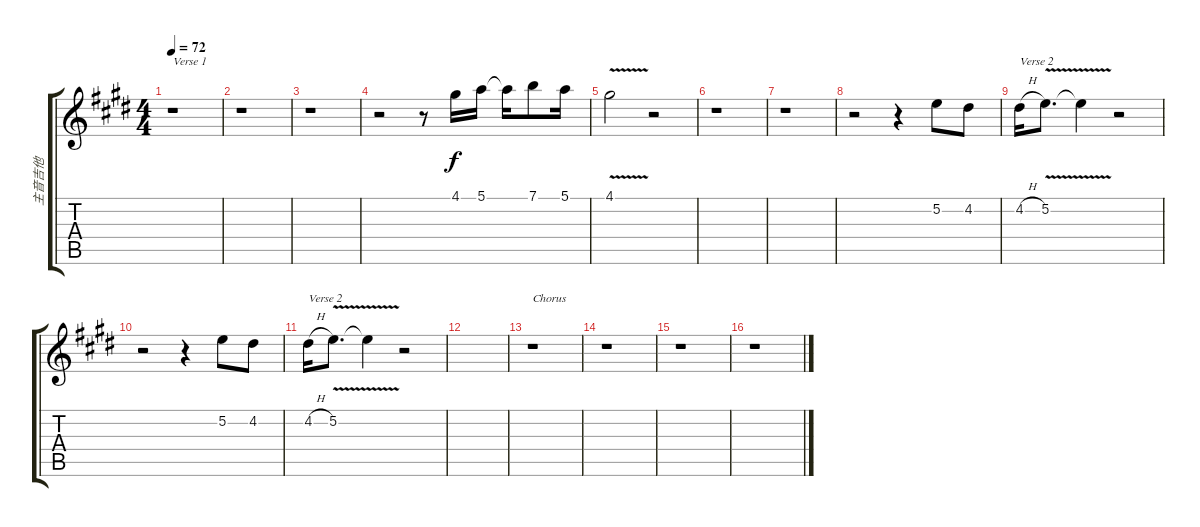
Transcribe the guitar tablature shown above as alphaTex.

\track ("主音吉他" "主音吉他") {instrument distortionguitar}
\staff {score tabs}
\tuning (E4 B3 G3 D3 A2 E2) {hide}
\ts (4 4)
\tempo 72
\clef g2
\ks e
r.1{txt "Verse 1" dy mf} |
r.1 |
r.1 |
r.2 r.8 4.1.16{dy f} 5.1.16 5.1{t}.16 7.1.8 5.1.16 |
4.1{v}.2 r.2 |
r.1 |
r.1 |
r.2 r.4 5.2.8 4.2.8 |
4.2{h}.16{txt "Verse 2"} 5.2{v}.8{d} 5.2{t}.4 r.2 |
r.2 r.4 5.2.8 4.2.8 |
4.2{h}.16{txt "Verse 2"} 5.2{v}.8{d} 5.2{t}.4 r.2 |
|
r.1{txt "Chorus"} |
r.1 |
r.1 |
r.1
